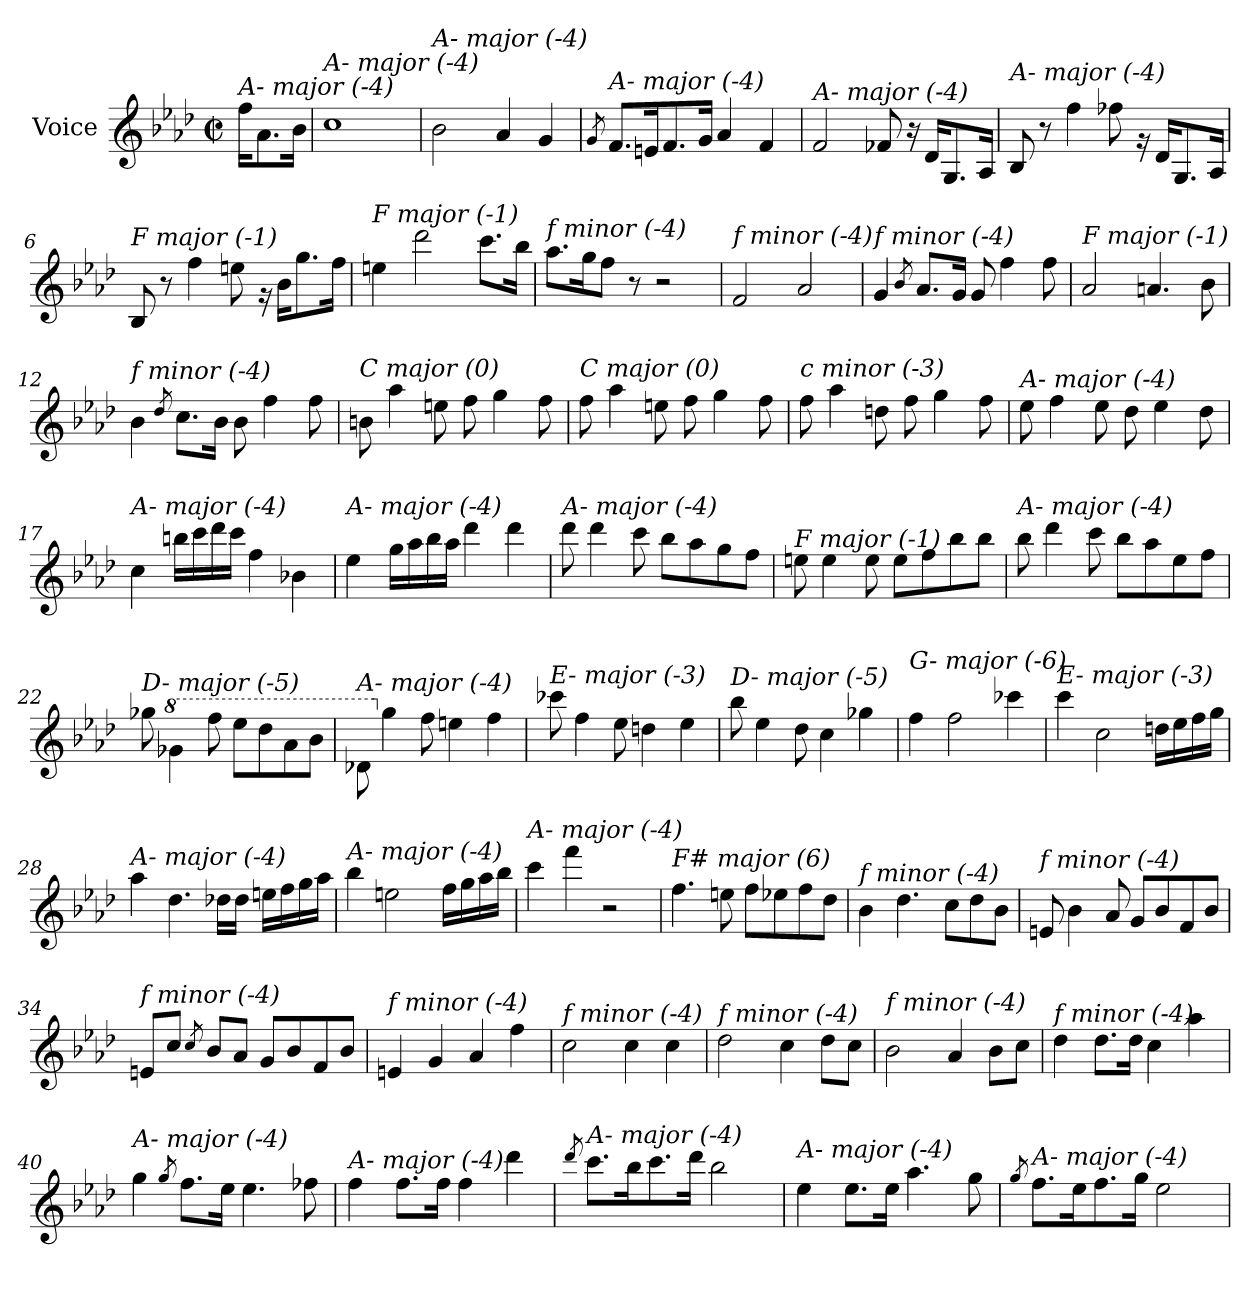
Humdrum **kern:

**kern
*part1
*staff1
*I"Voice
*I'V
*clefG2
*k[b-e-a-d-]
*M2/2
*met(c|)
=
!LO:TX:i:t=A- major (-4)
16ff\KL
8.a-\
16b-\Jk
=1
!LO:TX:i:t=A- major (-4)
1cc
=2
!LO:TX:i:t=A- major (-4)
2b-\
4a-/
4g/
=3
8qg/
!LO:TX:i:t=A- major (-4)
8.f/L
16en/K
8.f/
16g/Jk
4a-/
4f/
=4
!LO:TX:i:t=A- major (-4)
2f/
8f-Xi/
16r
16d-/KL
8.G/
16A-/Jk
!!LO:LB:g=z
=5
!LO:TX:i:t=A- major (-4)
8B-/
8r
4ff\
8ff-Xi\
16rg
16d-/KL
8.G/
16A-/Jk
=6
!LO:TX:i:t=F major (-1)
8B-/
8r
4ff\
8een\
16rg
16b-\KL
8.gg\
16ff\Jk
=7
!LO:TX:i:t=F major (-1)
4een\
2ddd-\
8.ccc\L
16bb-\Jk
=8
!LO:TX:i:t=f minor (-4)
8.aa-\L
16gg\K
8ff\J
8r
2r
=9
!LO:TX:i:t=f minor (-4)
2f/
2a-/
!!LO:LB:g=z
=10
!LO:TX:i:t=f minor (-4)
4g/
8qb-/
8.a-/L
16g/Jk
8g/
4ff\
8ff\
=11
!LO:TX:i:t=F major (-1)
2a-/
4.an/
8b-\
=12
!LO:TX:i:t=f minor (-4)
4b-\
8qdd-/
8.cc\L
16b-\Jk
8b-\
4ff\
8ff\
=13
!LO:TX:i:t=C major (0)
8bn\
4aa-\
8een\
8ff\
4gg\
8ff\
!!LO:LB:g=z
=14
!LO:TX:i:t=C major (0)
8ff\
4aa-\
8een\
8ff\
4gg\
8ff\
=15
!LO:TX:i:t=c minor (-3)
8ff\
4aa-\
8ddn\
8ff\
4gg\
8ff\
=16
!LO:TX:i:t=A- major (-4)
8ee-\
4ff\
8ee-\
8dd-\
4ee-\
8dd-\
=17
!LO:TX:i:t=A- major (-4)
4cc\
16bbn\LL
16ccc\
16ddd-\
16ccc\JJ
4ff\
4b-X\
!!LO:LB:g=z
=18
!LO:TX:i:t=A- major (-4)
4ee-\
16gg\LL
16aa-\
16bb-\
16aa-\JJ
4ddd-\
4ddd-\
=19
!LO:TX:i:t=A- major (-4)
8ddd-\
4ddd-\
8ccc\
8bb-\L
8aa-\
8gg\
8ff\J
=20
!LO:TX:i:t=F major (-1)
8een\
4ee\
8ee\
8ee\L
8ff\
8bb-\
8bb-\J
=21
!LO:TX:i:t=A- major (-4)
8bb-\
4ddd-\
8ccc\
8bb-\L
8aa-\
8ee-\
8ff\J
!!LO:LB:g=z
=22
!LO:TX:i:t=D- major (-5)
8gg-X\
*8va
4gg-X\
8fff\
8eee-\L
8ddd-\
8aa-\
8bb-\J
=23
!LO:TX:i:t=A- major (-4)
8dd-X\
*X8va
4gg\
8ff\
4een\
4ff\
=24
!LO:TX:i:t=E- major (-3)
8ccc-X\
4ff\
8ee-\
4ddn\
4ee-\
=25
!LO:TX:i:t=D- major (-5)
8bb-\
4ee-\
8dd-\
4cc\
4gg-X\
=26
!LO:TX:i:t=G- major (-6)
4ff\
2ff\
4ccc-Xi\
!!LO:LB:g=z
=27
!LO:TX:i:t=E- major (-3)
4ccc\
2cc\
16ddn\LL
16ee-\
16ff\
16gg\JJ
=28
!LO:TX:i:t=A- major (-4)
4aa-\
4.dd-\
16dd-Xi\LL
16dd-\JJ
16een\LL
16ff\
16gg\
16aa-\JJ
=29
!LO:TX:i:t=A- major (-4)
4bb-\
2een\
16ff\LL
16gg\
16aa-\
16bb-\JJ
=30
!LO:TX:i:t=A- major (-4)
4ccc\
4fff\
2r
!!LO:LB:g=z
=31
!LO:TX:i:t=F# major (6)
4.ff\
8een\
8ff\L
8ee-X\
8ff\
8dd-\J
=32
!LO:TX:i:t=f minor (-4)
4b-\
4.dd-\
8cc\L
8dd-\
8b-\J
=33
!LO:TX:i:t=f minor (-4)
8en/
4b-\
8a-/
8g/L
8b-/
8f/
8b-/J
=34
!LO:TX:i:t=f minor (-4)
8en/L
8cc/J
8qcc/
8b-/L
8a-/J
8g/L
8b-/
8f/
8b-/J
=35
!LO:TX:i:t=f minor (-4)
4en/
4g/
4a-/
4ff\
!!LO:PB:g=z
=36
!LO:TX:i:t=f minor (-4)
2cc\
4cc\
4cc\
=37
!LO:TX:i:t=f minor (-4)
2dd-\
4cc\
8dd-\L
8cc\J
=38
!LO:TX:i:t=f minor (-4)
2b-\
4a-/
8b-\L
8cc\J
=39
!LO:TX:i:t=f minor (-4)
4dd-\
8.dd-\L
16dd-\Jk
4cc\
4aa-\
=40
!LO:TX:i:t=A- major (-4)
4gg\
8qgg/
8.ff\L
16ee-\Jk
4.ee-\
8ff-Xi\
=41
!LO:TX:i:t=A- major (-4)
4ff\
8.ff\L
16ff\Jk
4ff\
4ddd-\
!!LO:LB:g=z
=42
8qddd-/
!LO:TX:i:t=A- major (-4)
8.ccc\L
16bb-\K
8.ccc\
16ddd-\Jk
2bb-\
=43
!LO:TX:i:t=A- major (-4)
4ee-\
8.ee-\L
16ee-\Jk
4.aa-\
8gg\
=44
8qgg/
!LO:TX:i:t=A- major (-4)
8.ff\L
16ee-\K
8.ff\
16gg\Jk
2ee-\
=
*-
